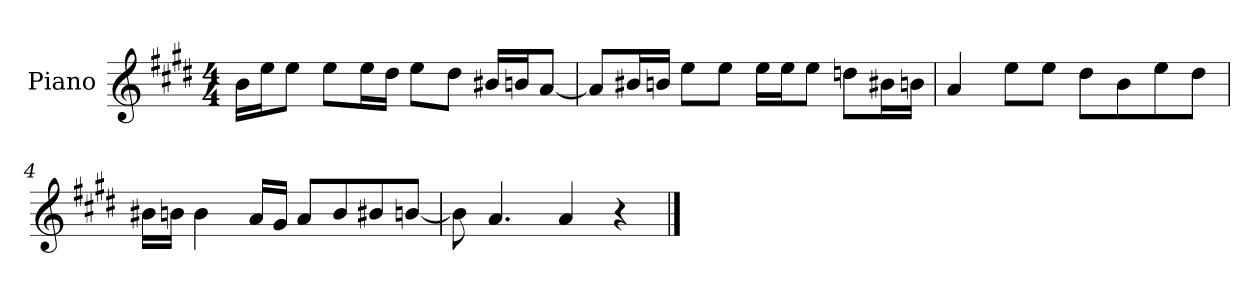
**kern
*part1
*staff1
*I"Piano
*I'P-no
*clefG2
*k[f#c#g#d#]
*M4/4
*MM90
=1
16b\LL
16ee\J
8ee\J
8ee\L
16ee\L
16dd#\JJ
8ee\L
8dd#\J
16b#X/LL
16bn/J
[8a/J
=2
8a/L]
16b#X/L
16bn/JJ
8ee\L
8ee\J
16ee\LL
16ee\J
8ee\J
8ddn\L
16b#X\L
16bn\JJ
=3
4a/
8ee\L
8ee\J
8dd#\L
8b\
8ee\
8dd#\J
!!LO:LB:g=z
=4
16b#X\LL
16bn\JJ
4b\
16a/LL
16g#/JJ
8a/L
8b/
8b#X/
[8bn/J
=5
8b\]
4.a/
4a/
4r
==
*-
